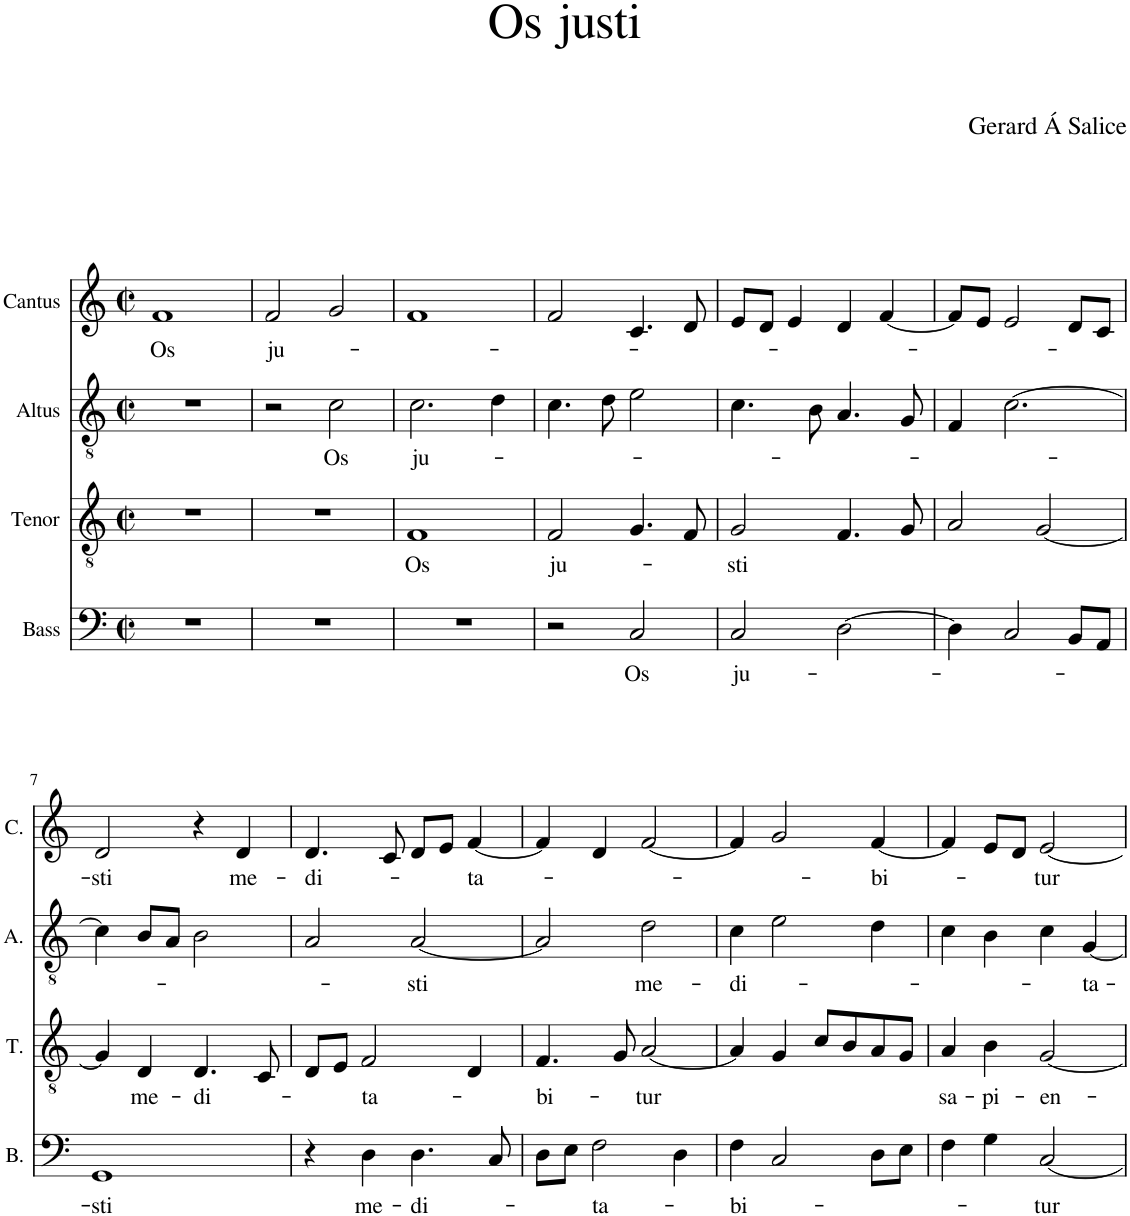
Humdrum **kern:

**kern	**text	**kern	**text	**kern	**text	**kern	**text
*part4	*part4	*part3	*part3	*part2	*part2	*part1	*part1
*staff4	*staff4	*staff3	*staff3	*staff2	*staff2	*staff1	*staff1
*I"Bass	*	*I"Tenor	*	*I"Altus	*	*I"Cantus	*
*I'B.	*	*I'T.	*	*I'A.	*	*I'C.	*
*clefF4	*	*clefGv2	*	*clefGv2	*	*clefG2	*
*k[]	*	*k[]	*	*k[]	*	*k[]	*
*M2/2	*	*M2/2	*	*M2/2	*	*M2/2	*
*met(c|)	*	*met(c|)	*	*met(c|)	*	*met(c|)	*
=1	=1	=1	=1	=1	=1	=1	=1
!	!	!	!	!	!	!	!LO:LY:b
1r	.	1r	.	1r	.	1f	Os
=2	=2	=2	=2	=2	=2	=2	=2
!	!	!	!	!	!	!	!LO:LY:b
1r	.	1r	.	2r	.	2f/	ju-
!	!	!	!	!	!LO:LY:b	!	!
.	.	.	.	2c\	Os	2g/	.
=3	=3	=3	=3	=3	=3	=3	=3
!	!	!	!LO:LY:b	!	!LO:LY:b	!	!
1r	.	1F	Os	2.c\	ju-	1f	.
.	.	.	.	4d\	.	.	.
=4	=4	=4	=4	=4	=4	=4	=4
!	!	!	!LO:LY:b	!	!	!	!
2r	.	2F/	ju-	4.c\	.	2f/	.
.	.	.	.	8d\	.	.	.
!	!LO:LY:b	!	!	!	!	!	!
2C/	Os	4.G/	.	2e\	.	4.c/	.
.	.	8F/	.	.	.	8d/	.
=5	=5	=5	=5	=5	=5	=5	=5
!	!LO:LY:b	!	!LO:LY:b	!	!	!	!
2C/	ju-	2G/	-sti	4.c\	.	8e/L	.
.	.	.	.	.	.	8d/J	.
.	.	.	.	.	.	4e/	.
.	.	.	.	8B\	.	.	.
[2D\	.	4.F/	.	4.A/	.	4d/	.
.	.	.	.	.	.	[4f/	.
.	.	8G/	.	8G/	.	.	.
=6	=6	=6	=6	=6	=6	=6	=6
4D\]	.	2A/	.	4F/	.	8f/L]	.
.	.	.	.	.	.	8e/J	.
2C/	.	.	.	[2.c\	.	2e/	.
.	.	[2G/	.	.	.	.	.
8BB/L	.	.	.	.	.	8d/L	.
8AA/J	.	.	.	.	.	8c/J	.
!!LO:LB:g=z
=7	=7	=7	=7	=7	=7	=7	=7
!	!LO:LY:b	!	!	!	!	!	!LO:LY:b
1GG	-sti	4G/]	.	4c\]	.	2d/	-sti
!	!	!	!LO:LY:b	!	!	!	!
.	.	4D/	me-	8B/L	.	.	.
.	.	.	.	8A/J	.	.	.
!	!	!	!LO:LY:b	!	!	!	!
.	.	4.D/	-di-	2B\	.	4r	.
!	!	!	!	!	!	!	!LO:LY:b
.	.	.	.	.	.	4d/	me-
.	.	8C/	.	.	.	.	.
=8	=8	=8	=8	=8	=8	=8	=8
!	!	!	!	!	!	!	!LO:LY:b
4r	.	8D/L	.	2A/	.	4.d/	-di-
.	.	8E/J	.	.	.	.	.
!	!LO:LY:b	!	!LO:LY:b	!	!	!	!
4D\	me-	2F/	-ta-	.	.	.	.
.	.	.	.	.	.	8c/	.
!	!LO:LY:b	!	!	!	!LO:LY:b	!	!
4.D\	-di-	.	.	[2A/	-sti	8d/L	.
.	.	.	.	.	.	8e/J	.
!	!	!	!	!	!	!	!LO:LY:b
.	.	4D/	.	.	.	[4f/	-ta-
8C/	.	.	.	.	.	.	.
=9	=9	=9	=9	=9	=9	=9	=9
!	!	!	!LO:LY:b	!	!	!	!
8D\L	.	4.F/	-bi-	2A/]	.	4f/]	.
8E\J	.	.	.	.	.	.	.
!	!LO:LY:b	!	!	!	!	!	!
2F\	-ta-	.	.	.	.	4d/	.
.	.	8G/	.	.	.	.	.
!	!	!	!LO:LY:b	!	!LO:LY:b	!	!
.	.	[2A/	-tur	2d\	me-	[2f/	.
4D\	.	.	.	.	.	.	.
=10	=10	=10	=10	=10	=10	=10	=10
!	!LO:LY:b	!	!	!	!LO:LY:b	!	!
4F\	-bi-	4A/]	.	4c\	-di-	4f/]	.
2C/	.	4G/	.	2e\	.	2g/	.
.	.	8c/L	.	.	.	.	.
.	.	8B/	.	.	.	.	.
!	!	!	!	!	!	!	!LO:LY:b
8D\L	.	8A/	.	4d\	.	[4f/	-bi-
8E\J	.	8G/J	.	.	.	.	.
=11	=11	=11	=11	=11	=11	=11	=11
!	!	!	!LO:LY:b	!	!	!	!
4F\	.	4A/	sa-	4c\	.	4f/]	.
!	!	!	!LO:LY:b	!	!	!	!
4G\	.	4B\	-pi-	4B\	.	8e/L	.
.	.	.	.	.	.	8d/J	.
!	!LO:LY:b	!	!LO:LY:b	!	!	!	!LO:LY:b
[2C/	-tur	[2G/	-en-	4c\	.	[2e/	-tur
!	!	!	!	!	!LO:LY:b	!	!
.	.	.	.	[4G/	-ta-	.	.
=	=	=	=	=	=	=	=
*-	*-	*-	*-	*-	*-	*-	*-
